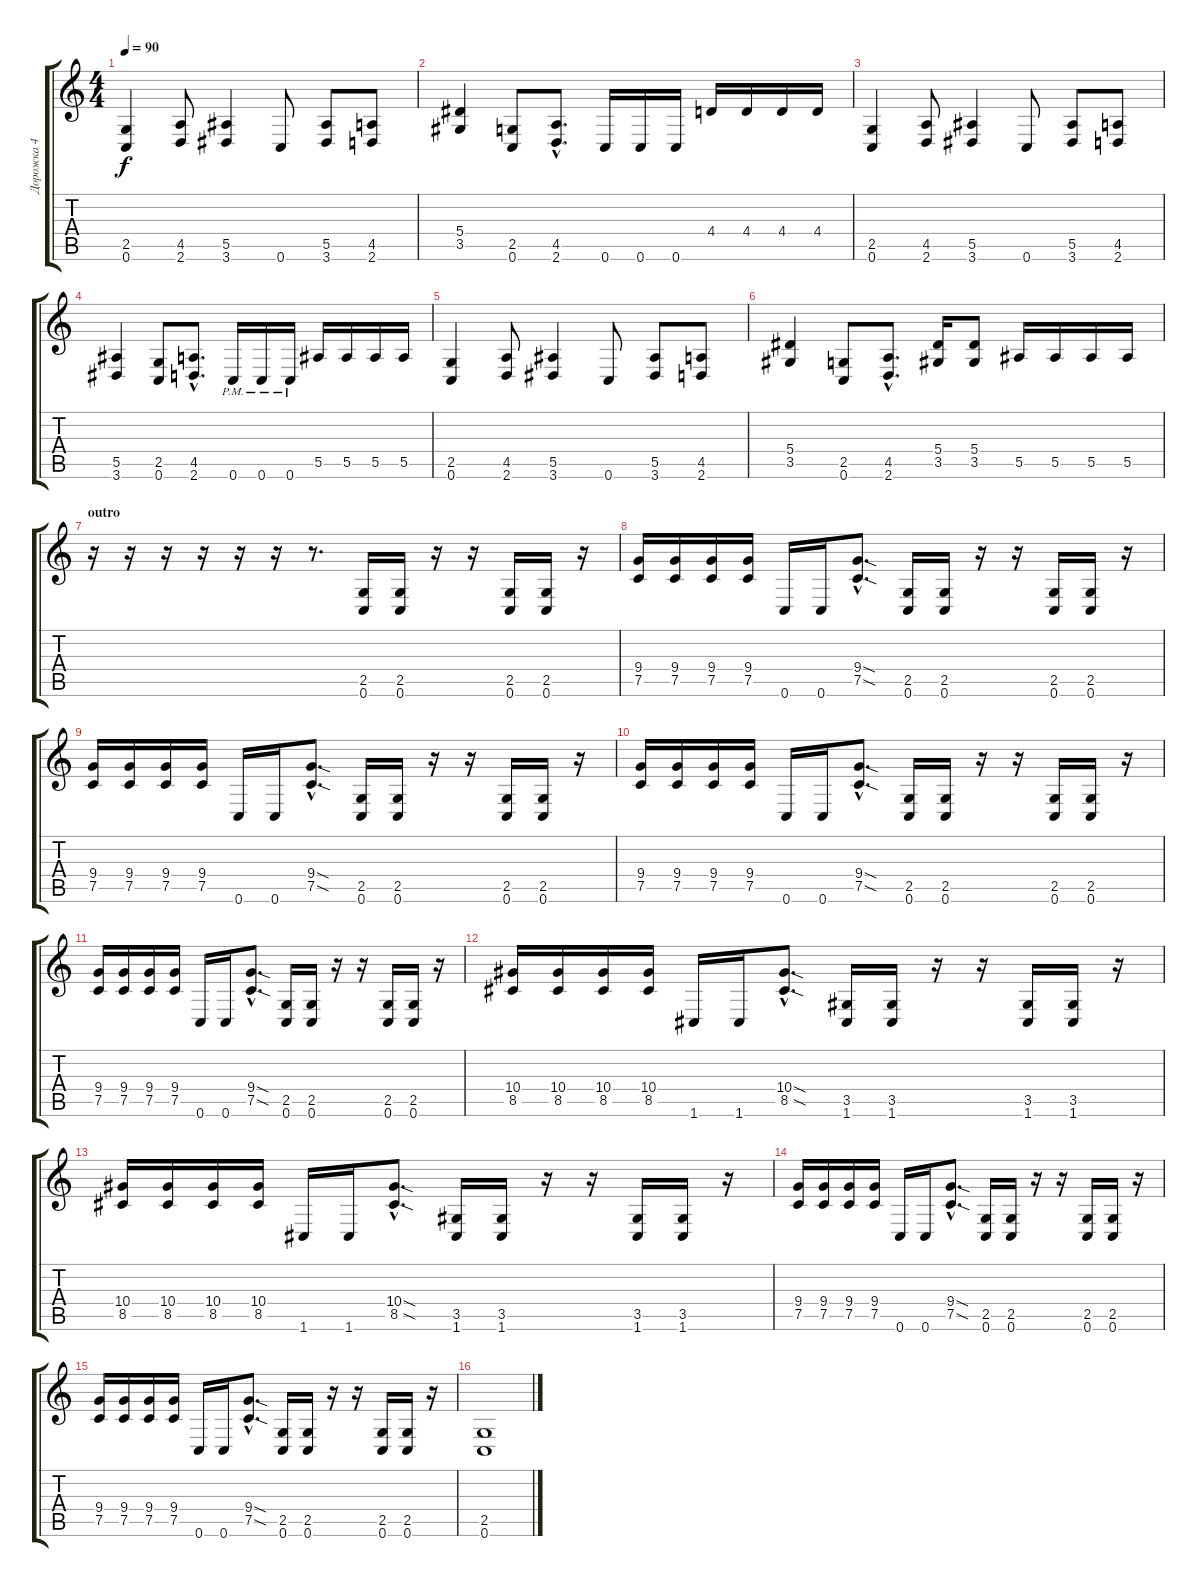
\track ("Дорожка 4" "Дорожка 4") {instrument distortionguitar}
\staff {score tabs}
\tuning (C4 G3 Eb3 Bb2 F2 C2) {hide}
\ts (4 4)
\tempo 90
\clef g2
\ks c
(2.5 0.6).4{dy f} (4.5 2.6).8 (5.5 3.6).4 0.6.8 (5.5 3.6).8 (4.5 2.6).8 |
(5.4 3.5).4 (2.5 0.6).8 (4.5{hac} 2.6{hac}).8{d} 0.6.16 0.6.16 0.6.16 4.4.16 4.4.16 4.4.16 4.4.16 |
(2.5 0.6).4 (4.5 2.6).8 (5.5 3.6).4 0.6.8 (5.5 3.6).8 (4.5 2.6).8 |
(5.5 3.6).4 (2.5 0.6).8 (4.5{hac} 2.6{hac}).8{d} 0.6{pm}.16 0.6{pm}.16 0.6{pm}.16 5.5.16 5.5.16 5.5.16 5.5.16 |
(2.5 0.6).4 (4.5 2.6).8 (5.5 3.6).4 0.6.8 (5.5 3.6).8 (4.5 2.6).8 |
(5.4 3.5).4 (2.5 0.6).8 (4.5{hac} 2.6{hac}).8{d} (5.4 3.5).16 (5.4 3.5).8 5.5.16 5.5.16 5.5.16 5.5.16 |
\section ("" "outro")
r.16 r.16 r.16 r.16 r.16 r.16 r.8{d} (2.5 0.6).16 (2.5 0.6).16 r.16 r.16 (2.5 0.6).16 (2.5 0.6).16 r.16 |
(9.4 7.5).16 (9.4 7.5).16 (9.4 7.5).16 (9.4 7.5).16 0.6.16 0.6.16 (9.4{sod hac} 7.5{sod hac}).8{d} (2.5 0.6).16 (2.5 0.6).16 r.16 r.16 (2.5 0.6).16 (2.5 0.6).16 r.16 |
(9.4 7.5).16 (9.4 7.5).16 (9.4 7.5).16 (9.4 7.5).16 0.6.16 0.6.16 (9.4{sod hac} 7.5{sod hac}).8{d} (2.5 0.6).16 (2.5 0.6).16 r.16 r.16 (2.5 0.6).16 (2.5 0.6).16 r.16 |
(9.4 7.5).16 (9.4 7.5).16 (9.4 7.5).16 (9.4 7.5).16 0.6.16 0.6.16 (9.4{sod hac} 7.5{sod hac}).8{d} (2.5 0.6).16 (2.5 0.6).16 r.16 r.16 (2.5 0.6).16 (2.5 0.6).16 r.16 |
(9.4 7.5).16 (9.4 7.5).16 (9.4 7.5).16 (9.4 7.5).16 0.6.16 0.6.16 (9.4{sod hac} 7.5{sod hac}).8{d} (2.5 0.6).16 (2.5 0.6).16 r.16 r.16 (2.5 0.6).16 (2.5 0.6).16 r.16 |
(10.4 8.5).16 (10.4 8.5).16 (10.4 8.5).16 (10.4 8.5).16 1.6.16 1.6.16 (10.4{sod hac} 8.5{sod hac}).8{d} (3.5 1.6).16 (3.5 1.6).16 r.16 r.16 (3.5 1.6).16 (3.5 1.6).16 r.16 |
(10.4 8.5).16 (10.4 8.5).16 (10.4 8.5).16 (10.4 8.5).16 1.6.16 1.6.16 (10.4{sod hac} 8.5{sod hac}).8{d} (3.5 1.6).16 (3.5 1.6).16 r.16 r.16 (3.5 1.6).16 (3.5 1.6).16 r.16 |
(9.4 7.5).16 (9.4 7.5).16 (9.4 7.5).16 (9.4 7.5).16 0.6.16 0.6.16 (9.4{sod hac} 7.5{sod hac}).8{d} (2.5 0.6).16 (2.5 0.6).16 r.16 r.16 (2.5 0.6).16 (2.5 0.6).16 r.16 |
(9.4 7.5).16 (9.4 7.5).16 (9.4 7.5).16 (9.4 7.5).16 0.6.16 0.6.16 (9.4{sod hac} 7.5{sod hac}).8{d} (2.5 0.6).16 (2.5 0.6).16 r.16 r.16 (2.5 0.6).16 (2.5 0.6).16 r.16 |
(2.5 0.6).1
